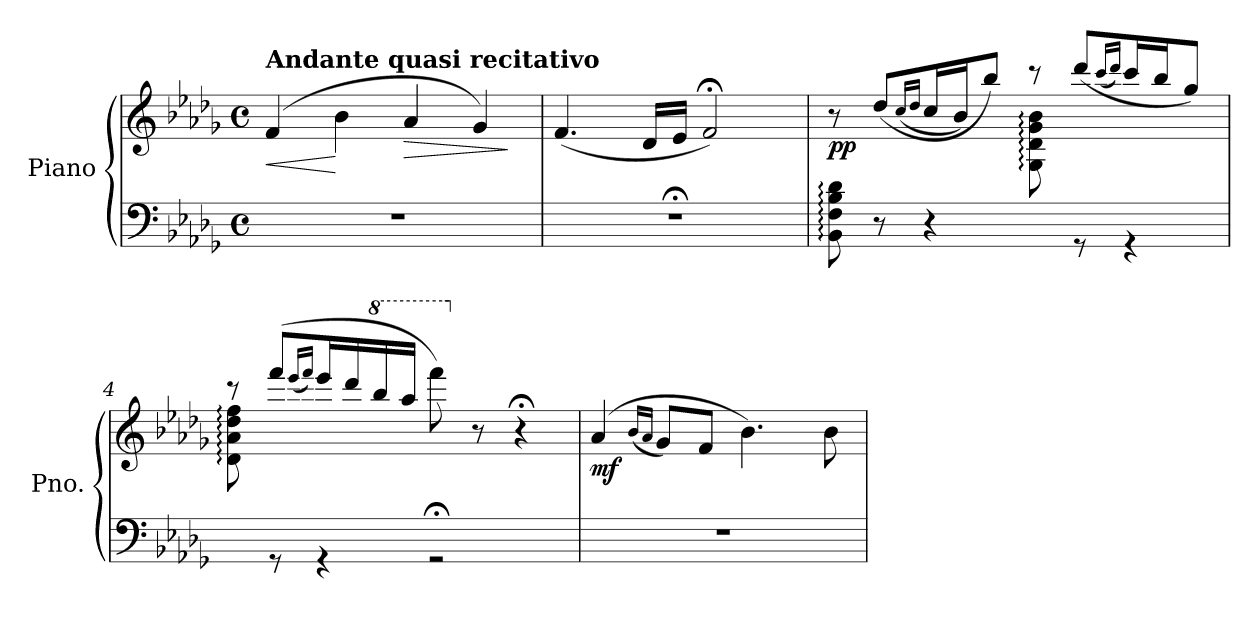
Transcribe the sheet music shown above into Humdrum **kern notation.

**kern	**kern	**dynam
*part1	*part1	*part1
*staff2	*staff1	*staff1/2
*I"Piano	*	*
*I'Pno.	*	*
*clefF4	*clefG2	*
*k[b-e-a-d-g-]	*k[b-e-a-d-g-]	*
*M4/4	*M4/4	*
*met(c)	*met(c)	*
=1	=1	=1
!	!LO:TX:a:B:t=Andante quasi recitativo	!
!	!	!LO:HP:b
1r	(>4f/	<
.	4b-\	[
!	!	!LO:HP:b
.	4a-/	>
.	4g-/)	.
.	.	]
=2	=2	=2
1r;<	(<4.f/	.
.	16d-/LL	.
.	16e-/JJ	.
.	2f;</)	.
=3	=3	=3
*	*^	*
!	!	!	!LO:DY:b
8BB-\: 8F\: 8B-\: 8d-\:	8r	2ryy	pp
8r	(>8dd-/L	.	.
.	(<16qcc/LL	.	.
.	16qdd-/JJ	.	.
4r	16cc/L	.	.
.	16b-/J)	.	.
.	8bb-/J)	.	.
8ryy	8rccc	8G-\: 8d-\: 8g-\: 8b-\:	.
8rGG	(>8ddd-/L	4.ryy	.
.	(<16qccc/LL	.	.
.	16qddd-/JJ)	.	.
4rGG	16ccc/L	.	.
.	16bb-/J	.	.
.	8gg-/J)	.	.
=4	=4	=4	=4
8ryy	8rccc	8d-\: 8a-\: 8dd-\: 8ff\:	.
8rGG	(>8fff/L	2..ryy	.
.	(<16qeee-/LL	.	.
.	16qfff/JJ)	.	.
4rGG	16eee-/L	.	.
.	16ddd-/	.	.
*	*8va	*	*
.	16bbb-/	.	.
.	16aaa-/JJ	.	.
2r;GG	8ffff\)	.	.
*	*X8va	*	*
.	8r	.	.
.	4r;<	.	.
*	*v	*v	*
!!LO:LB:g=z
=5	=5	=5
!	!	!LO:DY:b
1r	(>4a-/	mf
.	(<16qb-/LL	.
.	16qa-/JJ	.
.	8g-/L)	.
.	8f/J	.
.	4.b-\)	.
.	8b-\	.
=	=	=
*-	*-	*-
